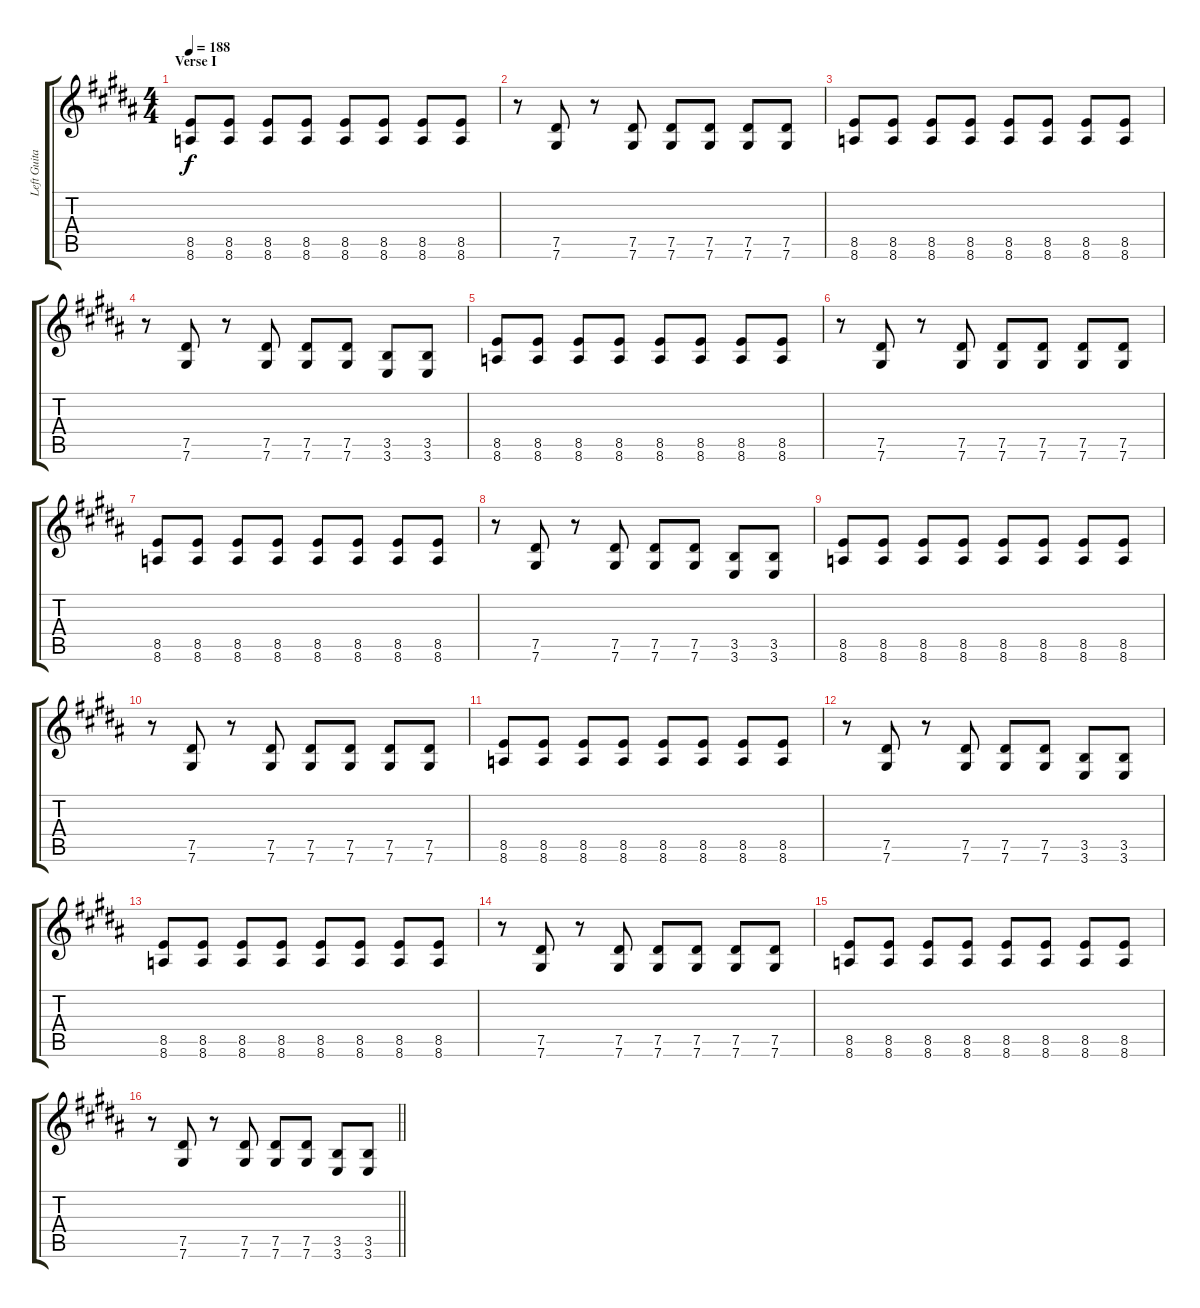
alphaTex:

\track ("Left Guitar" "Left Guita") {instrument overdrivenguitar}
\staff {score tabs}
\tuning (Eb4 Bb3 Gb3 Db3 Ab2 Db2) {hide}
\ts (4 4)
\section ("" "Verse I")
\tempo 188
\clef g2
\ks b
(8.5 8.6).8{dy f} (8.5 8.6).8 (8.5 8.6).8 (8.5 8.6).8 (8.5 8.6).8 (8.5 8.6).8 (8.5 8.6).8 (8.5 8.6).8 |
r.8 (7.5 7.6).8 r.8 (7.5 7.6).8 (7.5 7.6).8 (7.5 7.6).8 (7.5 7.6).8 (7.5 7.6).8 |
(8.5 8.6).8 (8.5 8.6).8 (8.5 8.6).8 (8.5 8.6).8 (8.5 8.6).8 (8.5 8.6).8 (8.5 8.6).8 (8.5 8.6).8 |
r.8 (7.5 7.6).8 r.8 (7.5 7.6).8 (7.5 7.6).8 (7.5 7.6).8 (3.5 3.6).8 (3.5 3.6).8 |
(8.5 8.6).8 (8.5 8.6).8 (8.5 8.6).8 (8.5 8.6).8 (8.5 8.6).8 (8.5 8.6).8 (8.5 8.6).8 (8.5 8.6).8 |
r.8 (7.5 7.6).8 r.8 (7.5 7.6).8 (7.5 7.6).8 (7.5 7.6).8 (7.5 7.6).8 (7.5 7.6).8 |
(8.5 8.6).8 (8.5 8.6).8 (8.5 8.6).8 (8.5 8.6).8 (8.5 8.6).8 (8.5 8.6).8 (8.5 8.6).8 (8.5 8.6).8 |
r.8 (7.5 7.6).8 r.8 (7.5 7.6).8 (7.5 7.6).8 (7.5 7.6).8 (3.5 3.6).8 (3.5 3.6).8 |
(8.5 8.6).8 (8.5 8.6).8 (8.5 8.6).8 (8.5 8.6).8 (8.5 8.6).8 (8.5 8.6).8 (8.5 8.6).8 (8.5 8.6).8 |
r.8 (7.5 7.6).8 r.8 (7.5 7.6).8 (7.5 7.6).8 (7.5 7.6).8 (7.5 7.6).8 (7.5 7.6).8 |
(8.5 8.6).8 (8.5 8.6).8 (8.5 8.6).8 (8.5 8.6).8 (8.5 8.6).8 (8.5 8.6).8 (8.5 8.6).8 (8.5 8.6).8 |
r.8 (7.5 7.6).8 r.8 (7.5 7.6).8 (7.5 7.6).8 (7.5 7.6).8 (3.5 3.6).8 (3.5 3.6).8 |
(8.5 8.6).8 (8.5 8.6).8 (8.5 8.6).8 (8.5 8.6).8 (8.5 8.6).8 (8.5 8.6).8 (8.5 8.6).8 (8.5 8.6).8 |
r.8 (7.5 7.6).8 r.8 (7.5 7.6).8 (7.5 7.6).8 (7.5 7.6).8 (7.5 7.6).8 (7.5 7.6).8 |
(8.5 8.6).8 (8.5 8.6).8 (8.5 8.6).8 (8.5 8.6).8 (8.5 8.6).8 (8.5 8.6).8 (8.5 8.6).8 (8.5 8.6).8 |
\barLineRight lightlight
r.8 (7.5 7.6).8 r.8 (7.5 7.6).8 (7.5 7.6).8 (7.5 7.6).8 (3.5 3.6).8 (3.5 3.6).8
